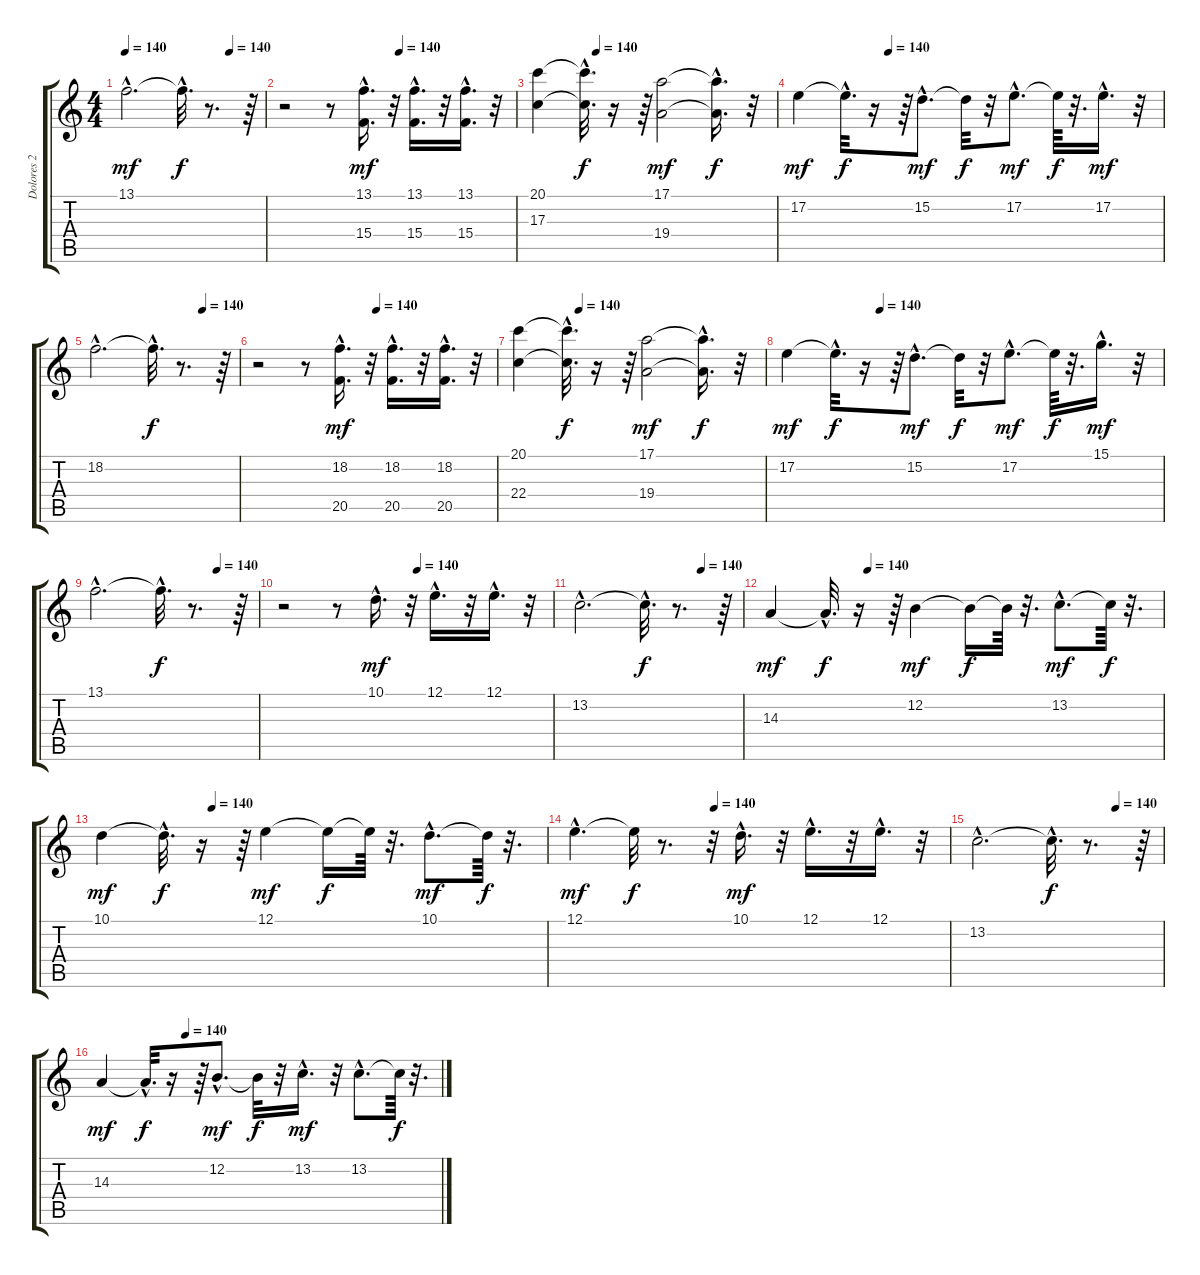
\track ("Dolores 2" "Dolores 2") {instrument pad3polysynth}
\staff {score tabs}
\tuning (E4 B3 G3 D3 A2 E2) {hide}
\ts (4 4)
\tempo 140
\tempo (140 0.75)
\clef g2
\ks c
13.1{hac}.2{d dy mf} 13.1{hac t}.32{d dy f} r.8{d} r.64 |
\tempo (140 0.5)
r.2 r.8 (13.1{hac} 15.4{hac}).16{d dy mf} r.32 (13.1{hac} 15.4{hac}).16{d} r.32 (13.1{hac} 15.4{hac}).16{d} r.32 |
\tempo (140 0.25)
(20.1 17.3).4 (20.1{hac t} 17.3{hac t}).32{d dy f} r.16 r.64 (17.1 19.4).2{dy mf} (17.1{hac t} 19.4{hac t}).16{d dy f} r.32 |
\tempo (140 0.25)
17.2.4{dy mf} 17.2{hac t}.32{d dy f} r.16 r.64 15.2{hac}.8{d dy mf} 15.2{t}.32{dy f} r.32 17.2{hac}.8{d dy mf} 17.2{t}.64{dy f} r.32{d} 17.2{hac}.16{d dy mf} r.32 |
\tempo (140 0.75)
18.2{hac}.2{d} 18.2{hac t}.32{d dy f} r.8{d} r.64 |
\tempo (140 0.5)
r.2 r.8 (18.2{hac} 20.5{hac}).16{d dy mf} r.32 (18.2{hac} 20.5{hac}).16{d} r.32 (18.2{hac} 20.5{hac}).16{d} r.32 |
\tempo (140 0.25)
(20.1 22.4).4 (20.1{hac t} 22.4{hac t}).32{d dy f} r.16 r.64 (17.1 19.4).2{dy mf} (17.1{hac t} 19.4{hac t}).16{d dy f} r.32 |
\tempo (140 0.25)
17.2.4{dy mf} 17.2{hac t}.32{d dy f} r.16 r.64 15.2{hac}.8{d dy mf} 15.2{t}.32{dy f} r.32 17.2{hac}.8{d dy mf} 17.2{t}.64{dy f} r.32{d} 15.1{hac}.16{d dy mf} r.32 |
\tempo (140 0.75)
13.1{hac}.2{d} 13.1{hac t}.32{d dy f} r.8{d} r.64 |
\tempo (140 0.5)
r.2 r.8 10.1{hac}.16{d dy mf} r.32 12.1{hac}.16{d} r.32 12.1{hac}.16{d} r.32 |
\tempo (140 0.75)
13.2{hac}.2{d} 13.2{hac t}.32{d dy f} r.8{d} r.64 |
\tempo (140 0.25)
14.3.4{dy mf} 14.3{hac t}.32{d dy f} r.16 r.64 12.2.4{dy mf} 12.2{t}.16{dy f} 12.2{t}.64 r.32{d} 13.2{hac}.8{d dy mf} 13.2{t}.64{dy f} r.32{d} |
\tempo (140 0.25)
10.1.4{dy mf} 10.1{hac t}.32{d dy f} r.16 r.64 12.1.4{dy mf} 12.1{t}.16{dy f} 12.1{t}.64 r.32{d} 10.1{hac}.8{d dy mf} 10.1{t}.64{dy f} r.32{d} |
\tempo (140 0.375)
12.1{hac}.4{d dy mf} 12.1{t}.32{dy f} r.8{d} r.32 10.1{hac}.16{d dy mf} r.32 12.1{hac}.16{d} r.32 12.1{hac}.16{d} r.32 |
\tempo (140 0.75)
13.2{hac}.2{d} 13.2{hac t}.32{d dy f} r.8{d} r.64 |
\tempo (140 0.25)
14.3.4{dy mf} 14.3{hac t}.32{d dy f} r.16 r.64 12.2{hac}.8{d dy mf} 12.2{t}.32{dy f} r.32 13.2{hac}.16{d dy mf} r.32 13.2{hac}.8{d} 13.2{t}.64{dy f} r.32{d}
